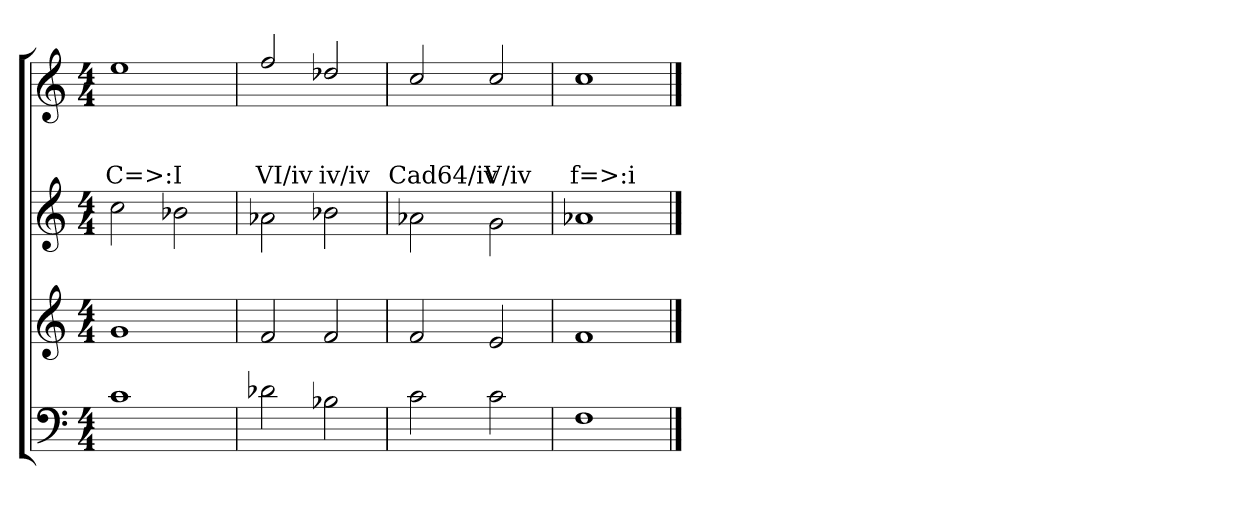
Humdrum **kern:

**kern	**kern	**kern	**kern	**text	**text	**text
*part4	*part3	*part2	*part1	*part1	*part1	*part1
*staff4	*staff3	*staff2	*staff1	*staff1	*staff1	*staff1
*clefF4	*clefG2	*clefG2	*clefG2	*	*	*
*k[]	*k[]	*k[]	*k[]	*	*	*
*C:	*C:	*C:	*C:	*	*	*
*M4/4	*M4/4	*M4/4	*M4/4	*	*	*
=1	=1	=1	=1	=1	=1	=1
1c\	1g/	2cc\	1ee/	.	.	C=>:I
.	.	2b-X\	.	.	.	.
=2	=2	=2	=2	=2	=2	=2
2d-X\	2f/	2a-X\	2ff/	.	.	VI/iv
2B-X\	2f/	2b-X\	2dd-X/	.	.	iv/iv
=3	=3	=3	=3	=3	=3	=3
2c\	2f/	2a-X\	2cc/	.	.	Cad64/iv
2c\	2e/	2g\	2cc/	.	.	V/iv
=4	=4	=4	=4	=4	=4	=4
1F\	1f/	1a-X\	1cc/	.	.	f=>:i
==	==	==	==	==	==	==
*-	*-	*-	*-	*-	*-	*-
